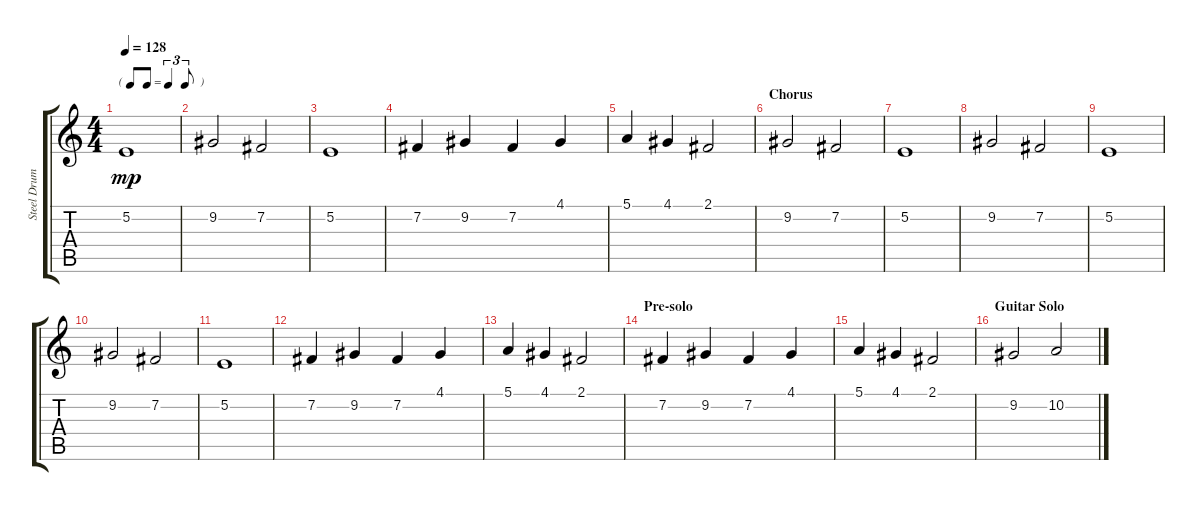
\track ("Steel Drums" "Steel Drum") {instrument steeldrums}
\staff {score tabs}
\tuning (E4 B3 G3 D3 A2 E2) {hide}
\ts (4 4)
\tf triplet8th
\tempo 128
\clef g2
\ks c
5.2.1{dy mp} |
9.2.2 7.2.2 |
5.2.1 |
7.2.4 9.2.4 7.2.4 4.1.4 |
5.1.4 4.1.4 2.1.2 |
\section ("" "Chorus")
9.2.2 7.2.2 |
5.2.1 |
9.2.2 7.2.2 |
5.2.1 |
9.2.2 7.2.2 |
5.2.1 |
7.2.4 9.2.4 7.2.4 4.1.4 |
5.1.4 4.1.4 2.1.2 |
\section ("" "Pre-solo")
7.2.4 9.2.4 7.2.4 4.1.4 |
5.1.4 4.1.4 2.1.2 |
\section ("" "Guitar Solo")
9.2.2 10.2.2
